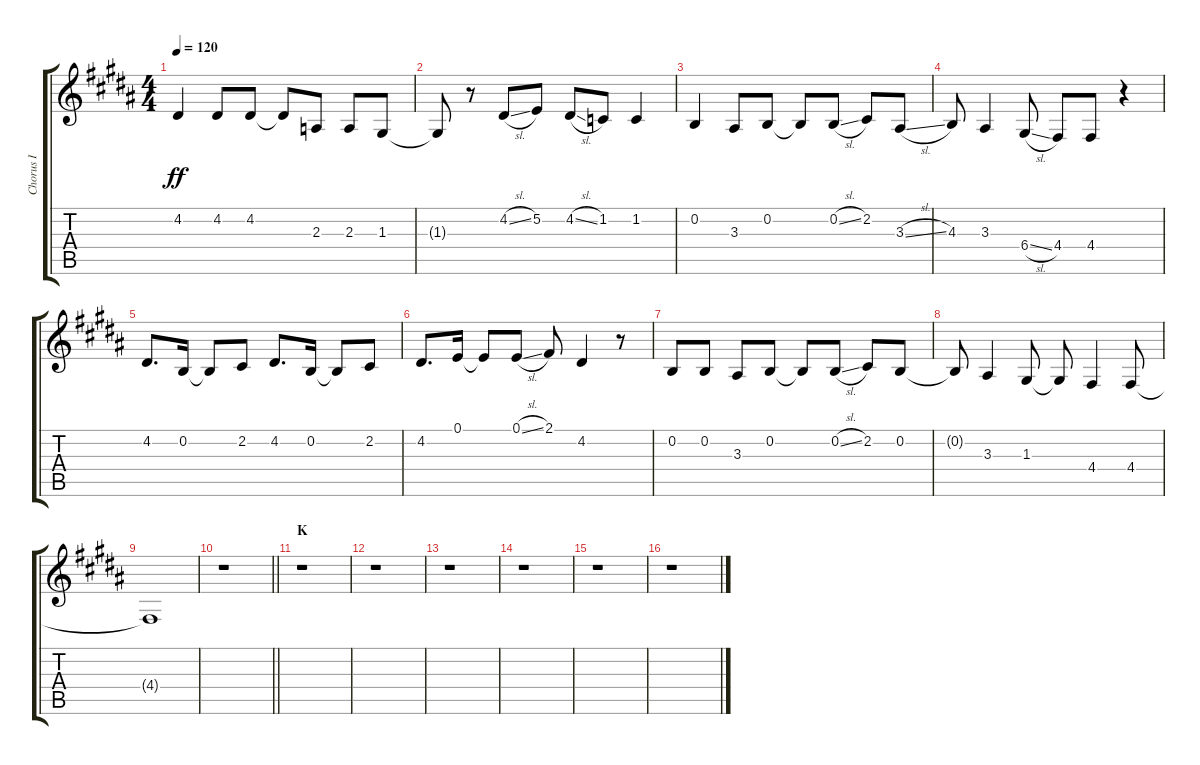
\track ("Chorus I" "Chorus I") {instrument voiceoohs}
\staff {score tabs}
\tuning (E4 B3 G3 D3 A2 E2) {hide}
\ts (4 4)
\tempo 120
\clef g2
\ks b
4.2.4{dy ff} 4.2.8 4.2.8 4.2{t}.8 2.3.8 2.3.8 1.3.8 |
1.3{t}.8 r.8 4.2{sl}.8 5.2.8 4.2{sl}.8 1.2.8 1.2.4 |
0.2.4 3.3.8 0.2.8 0.2{t}.8 0.2{sl}.8 2.2.8 3.3{sl}.8 |
4.3.8 3.3.4 6.4{sl}.8 4.4.8 4.4.8 r.4 |
4.2.8{d} 0.2.16 0.2{t}.8 2.2.8 4.2.8{d} 0.2.16 0.2{t}.8 2.2.8 |
4.2.8{d} 0.1.16 0.1{t}.8 0.1{sl}.8 2.1.8 4.2.4 r.8 |
0.2.8 0.2.8 3.3.8 0.2.8 0.2{t}.8 0.2{sl}.8 2.2.8 0.2.8 |
0.2{t}.8 3.3.4 1.3.8 1.3{t}.8 4.4.4 4.4.8 |
4.4{t}.1 |
\barLineRight lightlight
r.1 |
\section ("" "K")
r.1 |
r.1 |
r.1 |
r.1 |
r.1 |
r.1
